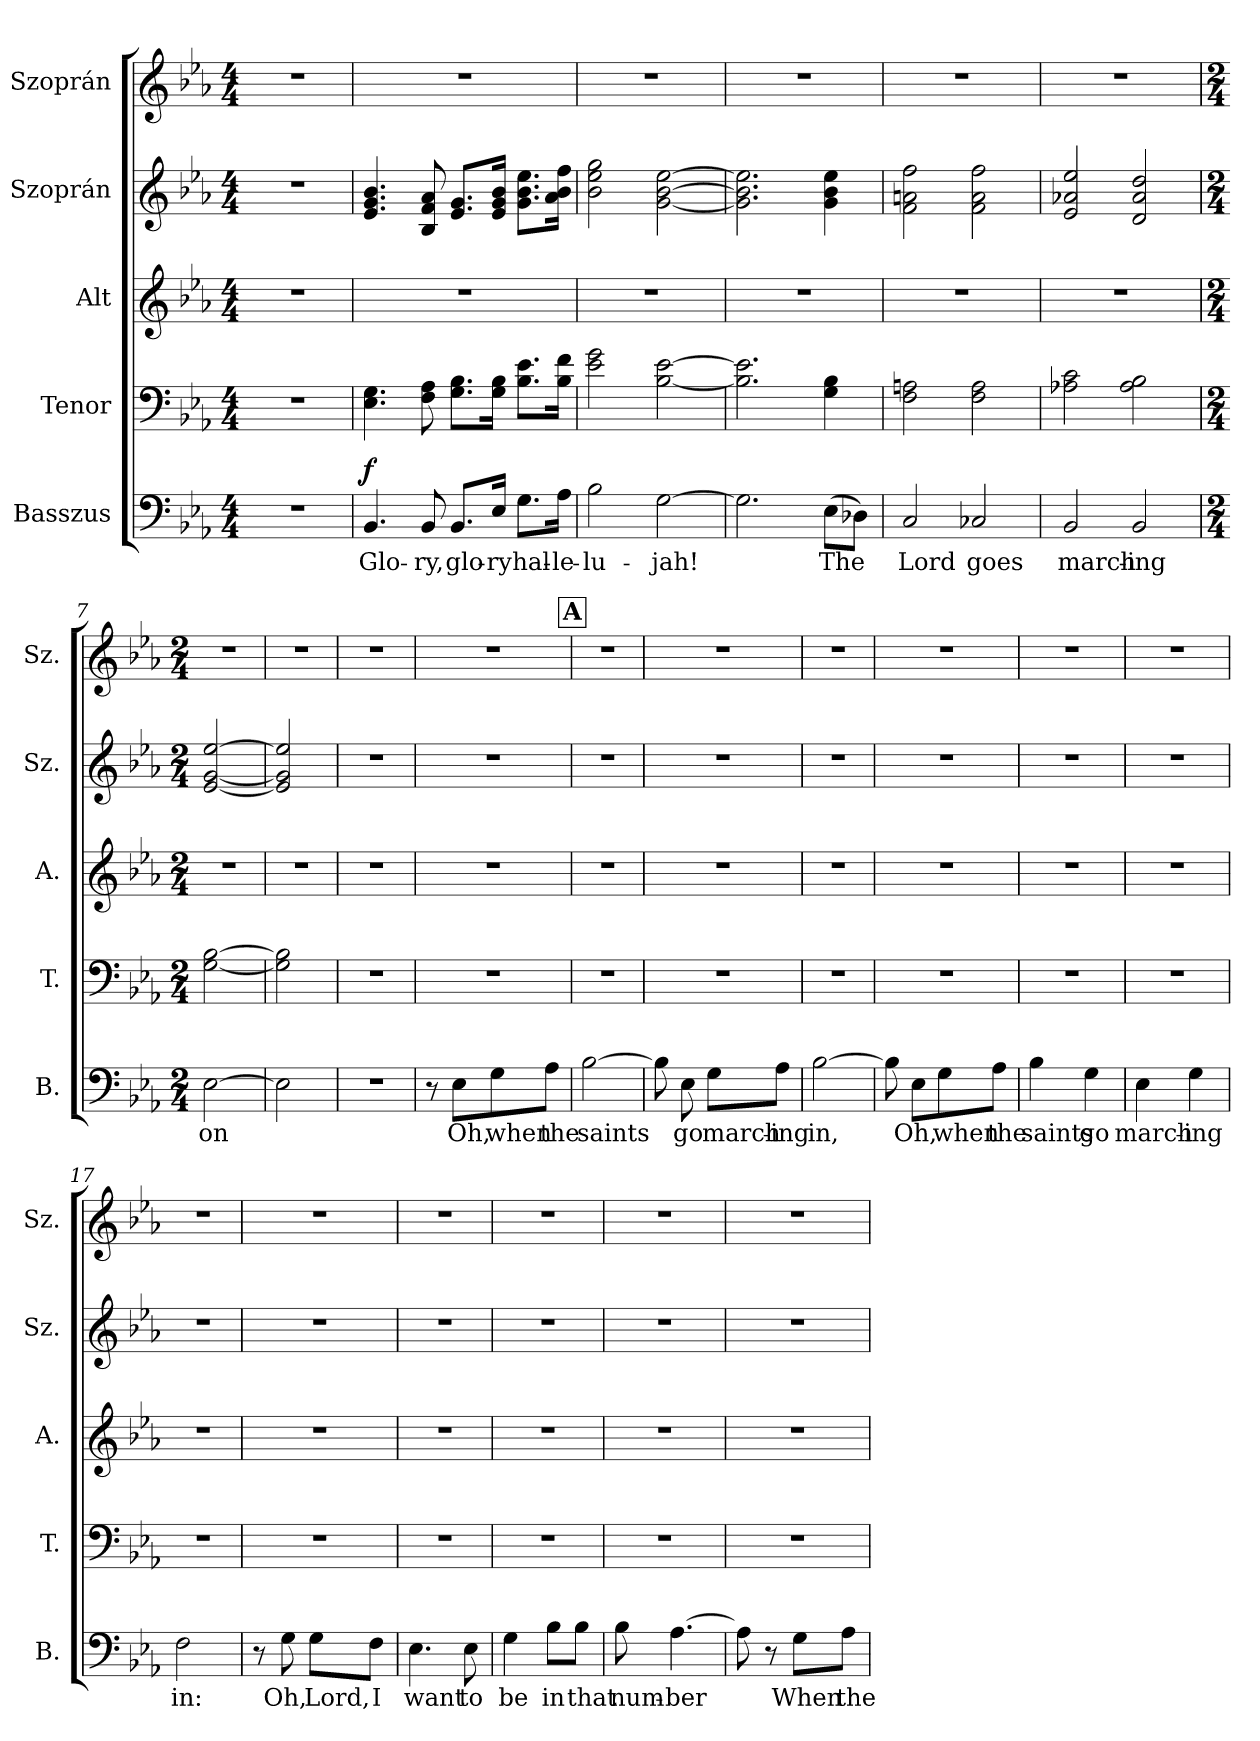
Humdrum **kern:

**kern	**text	**dynam	**kern	**kern	**kern	**kern
*part5	*part5	*part5	*part4	*part3	*part2	*part1
*staff5	*staff5	*staff5	*staff4	*staff3	*staff2	*staff1
*I"Basszus	*	*	*I"Tenor	*I"Alt	*I"Szoprán	*I"Szoprán
*I'B.	*	*	*I'T.	*I'A.	*I'Sz.	*I'Sz.
*clefF4	*	*	*clefF4	*clefG2	*clefG2	*clefG2
*k[b-e-a-]	*	*	*k[b-e-a-]	*k[b-e-a-]	*k[b-e-a-]	*k[b-e-a-]
*M4/4	*	*	*M4/4	*M4/4	*M4/4	*M4/4
*MM72	*	*	*MM72	*MM72	*MM72	*MM72
=1	=1	=1	=1	=1	=1	=1
1r	.	.	1r	1r	1r	1r
=2	=2	=2	=2	=2	=2	=2
!	!LO:LY:b	!LO:DY:a	!	!	!	!
4.BB-/	Glo-	f	4.E-\ 4.G\	1r	4.e-/ 4.g/ 4.b-/	1r
!	!LO:LY:b	!	!	!	!	!
8BB-/	-ry,	.	8F\ 8A-\	.	8B-/ 8f/ 8a-/	.
!	!LO:LY:b	!	!	!	!	!
8.BB-/L	glo-	.	8.G\ 8.B-\L	.	8.e-/ 8.g/L	.
!	!LO:LY:b	!	!	!	!	!
16E-/Jk	-ry	.	16G\ 16B-\Jk	.	16e-/ 16g/ 16b-/Jk	.
!	!LO:LY:b	!	!	!	!	!
8.G\L	hal-	.	8.B-\ 8.e-\L	.	8.g\ 8.b-\ 8.ee-\L	.
!	!LO:LY:b	!	!	!	!	!
16A-\Jk	-le-	.	16B-\ 16f\Jk	.	16a-\ 16b-\ 16ff\Jk	.
=3	=3	=3	=3	=3	=3	=3
!	!LO:LY:b	!	!	!	!	!
2B-\	-lu-	.	2e-\ 2g\	1r	2b-\ 2ee-\ 2gg\	1r
!	!LO:LY:b	!	!	!	!	!
[2G\	-jah!	.	[2B-\ [2e-\	.	[2g\ [2b-\ [2ee-\	.
=4	=4	=4	=4	=4	=4	=4
2.G\]	.	.	2.B-\] 2.e-\]	1r	2.g\] 2.b-\] 2.ee-\]	1r
!	!LO:LY:b	!	!	!	!	!
(>8E-\L	The	.	4G\ 4B-\	.	4g\ 4b-\ 4ee-\	.
8D-X\J)	.	.	.	.	.	.
=5	=5	=5	=5	=5	=5	=5
!	!LO:LY:b	!	!	!	!	!
2C/	Lord	.	2F\ 2An\	1r	2f\ 2an\ 2ff\	1r
!	!LO:LY:b	!	!	!	!	!
2C-X/	goes	.	2F\ 2A\	.	2f\ 2a\ 2ff\	.
=6	=6	=6	=6	=6	=6	=6
!	!LO:LY:b	!	!	!	!	!
2BB-/	march-	.	2A-X\ 2c\	1r	2e-/ 2a-X/ 2ee-/	1r
!	!LO:LY:b	!	!	!	!	!
2BB-/	-ing	.	2A-\ 2B-\	.	2d/ 2a-/ 2dd/	.
=7	=7	=7	=7	=7	=7	=7
*M2/4	*	*	*M2/4	*M2/4	*M2/4	*M2/4
!	!LO:LY:b	!	!	!	!	!
[2E-\	on	.	[2G\ [2B-\	2r	[2e-/ [2g/ [2ee-/	2r
=8	=8	=8	=8	=8	=8	=8
2E-\]	.	.	2G\] 2B-\]	2r	2e-/] 2g/] 2ee-/]	2r
!!LO:LB:g=z
=9	=9	=9	=9	=9	=9	=9
2r	.	.	2r	2r	2r	2r
=10	=10	=10	=10	=10	=10	=10
8r	.	.	2r	2r	2r	2r
!	!LO:LY:b	!	!	!	!	!
8E-\L	Oh,	.	.	.	.	.
!	!LO:LY:b	!	!	!	!	!
8G\	when	.	.	.	.	.
!	!LO:LY:b	!	!	!	!	!
8A-\J	the	.	.	.	.	.
!!LO:REH:place=s1:a:B:fs=14:t=A
=11	=11	=11	=11	=11	=11	=11
!	!LO:LY:b	!	!	!	!	!
[2B-\	saints	.	2r	2r	2r	2r
=12	=12	=12	=12	=12	=12	=12
8B-\]	.	.	2r	2r	2r	2r
!	!LO:LY:b	!	!	!	!	!
8E-\	go	.	.	.	.	.
!	!LO:LY:b	!	!	!	!	!
8G\L	march-	.	.	.	.	.
!	!LO:LY:b	!	!	!	!	!
8A-\J	-ing	.	.	.	.	.
=13	=13	=13	=13	=13	=13	=13
!	!LO:LY:b	!	!	!	!	!
[2B-\	in,	.	2r	2r	2r	2r
=14	=14	=14	=14	=14	=14	=14
8B-\]	.	.	2r	2r	2r	2r
!	!LO:LY:b	!	!	!	!	!
8E-\L	Oh,	.	.	.	.	.
!	!LO:LY:b	!	!	!	!	!
8G\	when	.	.	.	.	.
!	!LO:LY:b	!	!	!	!	!
8A-\J	the	.	.	.	.	.
=15	=15	=15	=15	=15	=15	=15
!	!LO:LY:b	!	!	!	!	!
4B-\	saints	.	2r	2r	2r	2r
!	!LO:LY:b	!	!	!	!	!
4G\	go	.	.	.	.	.
=16	=16	=16	=16	=16	=16	=16
!	!LO:LY:b	!	!	!	!	!
4E-\	march-	.	2r	2r	2r	2r
!	!LO:LY:b	!	!	!	!	!
4G\	-ing	.	.	.	.	.
!!LO:LB:g=z
=17	=17	=17	=17	=17	=17	=17
!	!LO:LY:b	!	!	!	!	!
2F\	in:	.	2r	2r	2r	2r
=18	=18	=18	=18	=18	=18	=18
8r	.	.	2r	2r	2r	2r
!	!LO:LY:b	!	!	!	!	!
8G\	Oh,	.	.	.	.	.
!	!LO:LY:b	!	!	!	!	!
8G\L	Lord,	.	.	.	.	.
!	!LO:LY:b	!	!	!	!	!
8F\J	I	.	.	.	.	.
=19	=19	=19	=19	=19	=19	=19
!	!LO:LY:b	!	!	!	!	!
4.E-\	want	.	2r	2r	2r	2r
!	!LO:LY:b	!	!	!	!	!
8E-\	to	.	.	.	.	.
=20	=20	=20	=20	=20	=20	=20
!	!LO:LY:b	!	!	!	!	!
4G\	be	.	2r	2r	2r	2r
!	!LO:LY:b	!	!	!	!	!
8B-\L	in	.	.	.	.	.
!	!LO:LY:b	!	!	!	!	!
8B-\J	that	.	.	.	.	.
=21	=21	=21	=21	=21	=21	=21
!	!LO:LY:b	!	!	!	!	!
8B-\	num-	.	2r	2r	2r	2r
!	!LO:LY:b	!	!	!	!	!
[4.A-\	-ber	.	.	.	.	.
=22	=22	=22	=22	=22	=22	=22
8A-\]	.	.	2r	2r	2r	2r
8r	.	.	.	.	.	.
!	!LO:LY:b	!	!	!	!	!
8G\L	When	.	.	.	.	.
!	!LO:LY:b	!	!	!	!	!
8A-\J	the	.	.	.	.	.
=	=	=	=	=	=	=
*-	*-	*-	*-	*-	*-	*-
